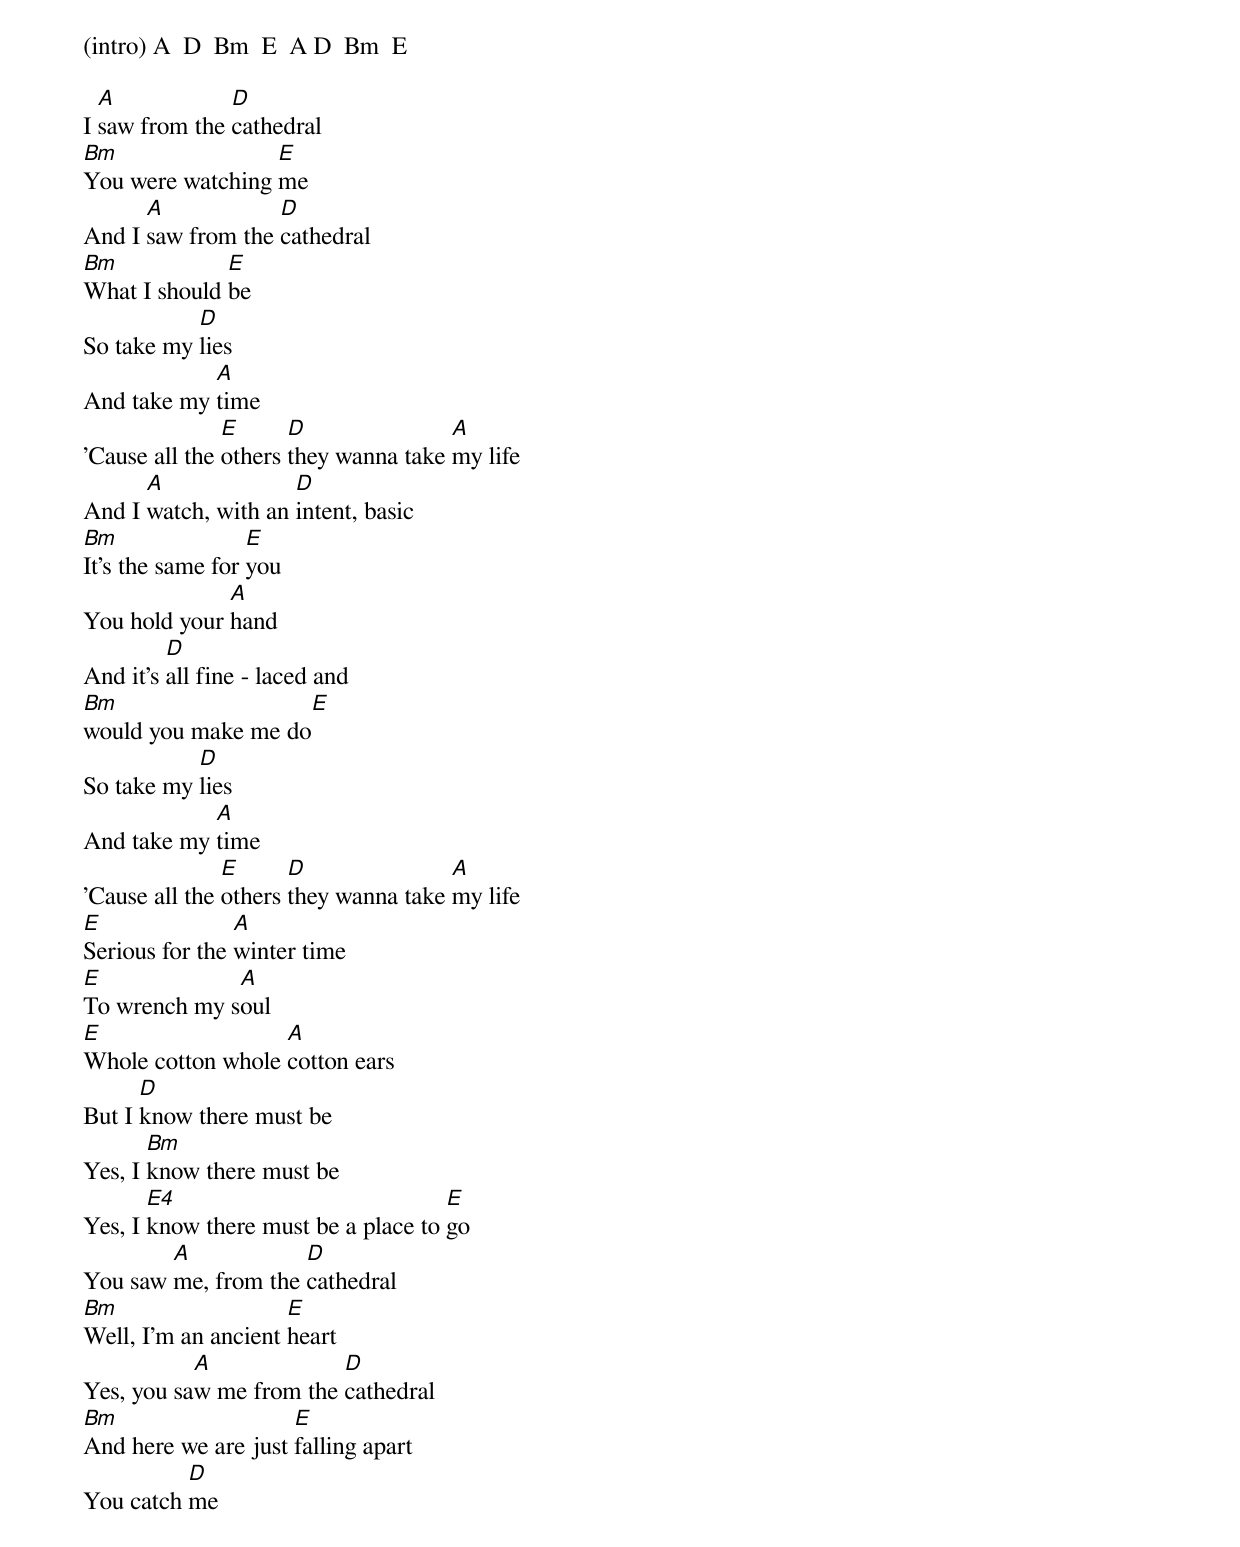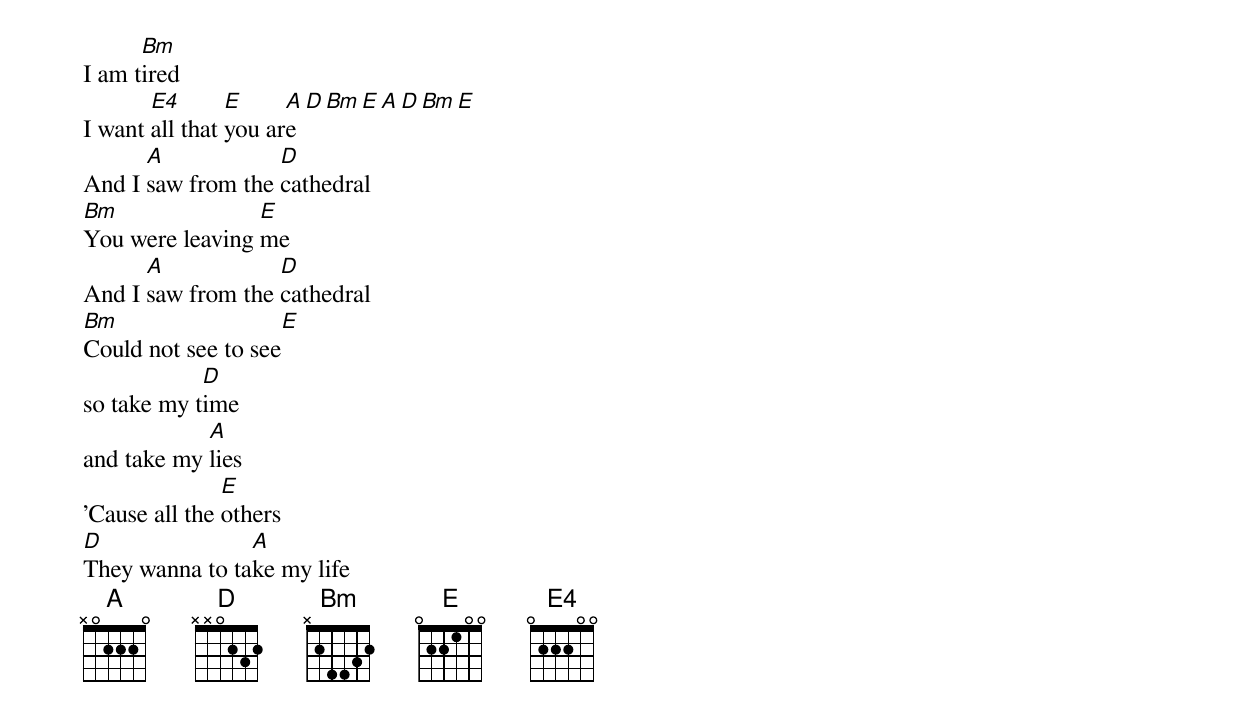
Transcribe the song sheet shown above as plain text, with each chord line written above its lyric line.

(intro) A  D  Bm  E  A D  Bm  E

  A            D
I saw from the cathedral
Bm                E
You were watching me
      A            D
And I saw from the cathedral
Bm            E
What I should be
           D
So take my lies
            A
And take my time
               E      D               A
'Cause all the others they wanna take my life
      A              D
And I watch, with an intent, basic
Bm                E
It's the same for you
              A
You hold your hand
         D
And it's all fine - laced and
Bm                     E
would you make me do
           D
So take my lies
            A
And take my time
               E      D               A
'Cause all the others they wanna take my life
E               A
Serious for the winter time
E             A
To wrench my soul
E                  A
Whole cotton whole cotton ears
      D
But I know there must be
       Bm
Yes, I know there must be
       E4                            E
Yes, I know there must be a place to go
        A            D
You saw me, from the cathedral
Bm                   E
Well, I'm an ancient heart
           A             D
Yes, you saw me from the cathedral
Bm                   E
And here we are just falling apart
          D
You catch me
      Bm
I am tired
       E4       E     A  D  Bm  E  A  D  Bm  E
I want all that you are
      A            D
And I saw from the cathedral
Bm               E
You were leaving me
      A            D
And I saw from the cathedral
Bm                   E
Could not see to see
            D
so take my time
            A
and take my lies
               E
'Cause all the others
D               A
They wanna to take my life
